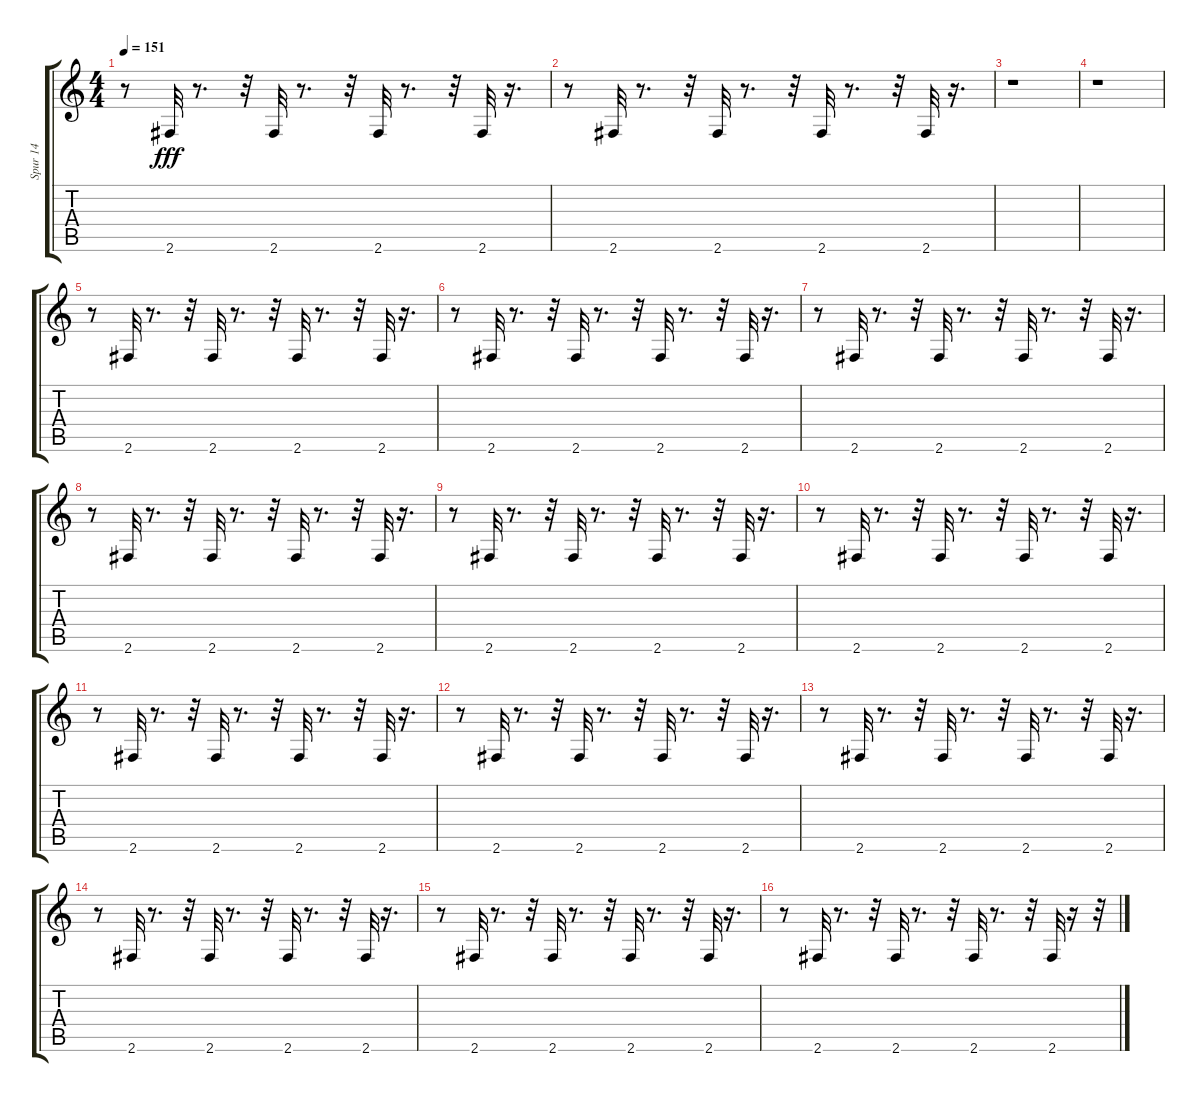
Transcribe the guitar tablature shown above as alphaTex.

\track ("Spur 14" "Spur 14") {instrument acousticguitarsteel}
\staff {score tabs}
\tuning (E4 B3 G3 D3 A2 E2) {hide}
\ts (4 4)
\tempo 151
\clef g2
\ks c
r.8{dy fff} 2.6.32 r.8{d} r.32 2.6.32 r.8{d} r.32 2.6.32 r.8{d} r.32 2.6.32 r.16{d} |
r.8 2.6.32 r.8{d} r.32 2.6.32 r.8{d} r.32 2.6.32 r.8{d} r.32 2.6.32 r.16{d} |
r.1 |
r.1 |
r.8 2.6.32 r.8{d} r.32 2.6.32 r.8{d} r.32 2.6.32 r.8{d} r.32 2.6.32 r.16{d} |
r.8 2.6.32 r.8{d} r.32 2.6.32 r.8{d} r.32 2.6.32 r.8{d} r.32 2.6.32 r.16{d} |
r.8 2.6.32 r.8{d} r.32 2.6.32 r.8{d} r.32 2.6.32 r.8{d} r.32 2.6.32 r.16{d} |
r.8 2.6.32 r.8{d} r.32 2.6.32 r.8{d} r.32 2.6.32 r.8{d} r.32 2.6.32 r.16{d} |
r.8 2.6.32 r.8{d} r.32 2.6.32 r.8{d} r.32 2.6.32 r.8{d} r.32 2.6.32 r.16{d} |
r.8 2.6.32 r.8{d} r.32 2.6.32 r.8{d} r.32 2.6.32 r.8{d} r.32 2.6.32 r.16{d} |
r.8 2.6.32 r.8{d} r.32 2.6.32 r.8{d} r.32 2.6.32 r.8{d} r.32 2.6.32 r.16{d} |
r.8 2.6.32 r.8{d} r.32 2.6.32 r.8{d} r.32 2.6.32 r.8{d} r.32 2.6.32 r.16{d} |
r.8 2.6.32 r.8{d} r.32 2.6.32 r.8{d} r.32 2.6.32 r.8{d} r.32 2.6.32 r.16{d} |
r.8 2.6.32 r.8{d} r.32 2.6.32 r.8{d} r.32 2.6.32 r.8{d} r.32 2.6.32 r.16{d} |
r.8 2.6.32 r.8{d} r.32 2.6.32 r.8{d} r.32 2.6.32 r.8{d} r.32 2.6.32 r.16{d} |
r.8 2.6.32 r.8{d} r.32 2.6.32 r.8{d} r.32 2.6.32 r.8{d} r.32 2.6.32 r.16 r.32
